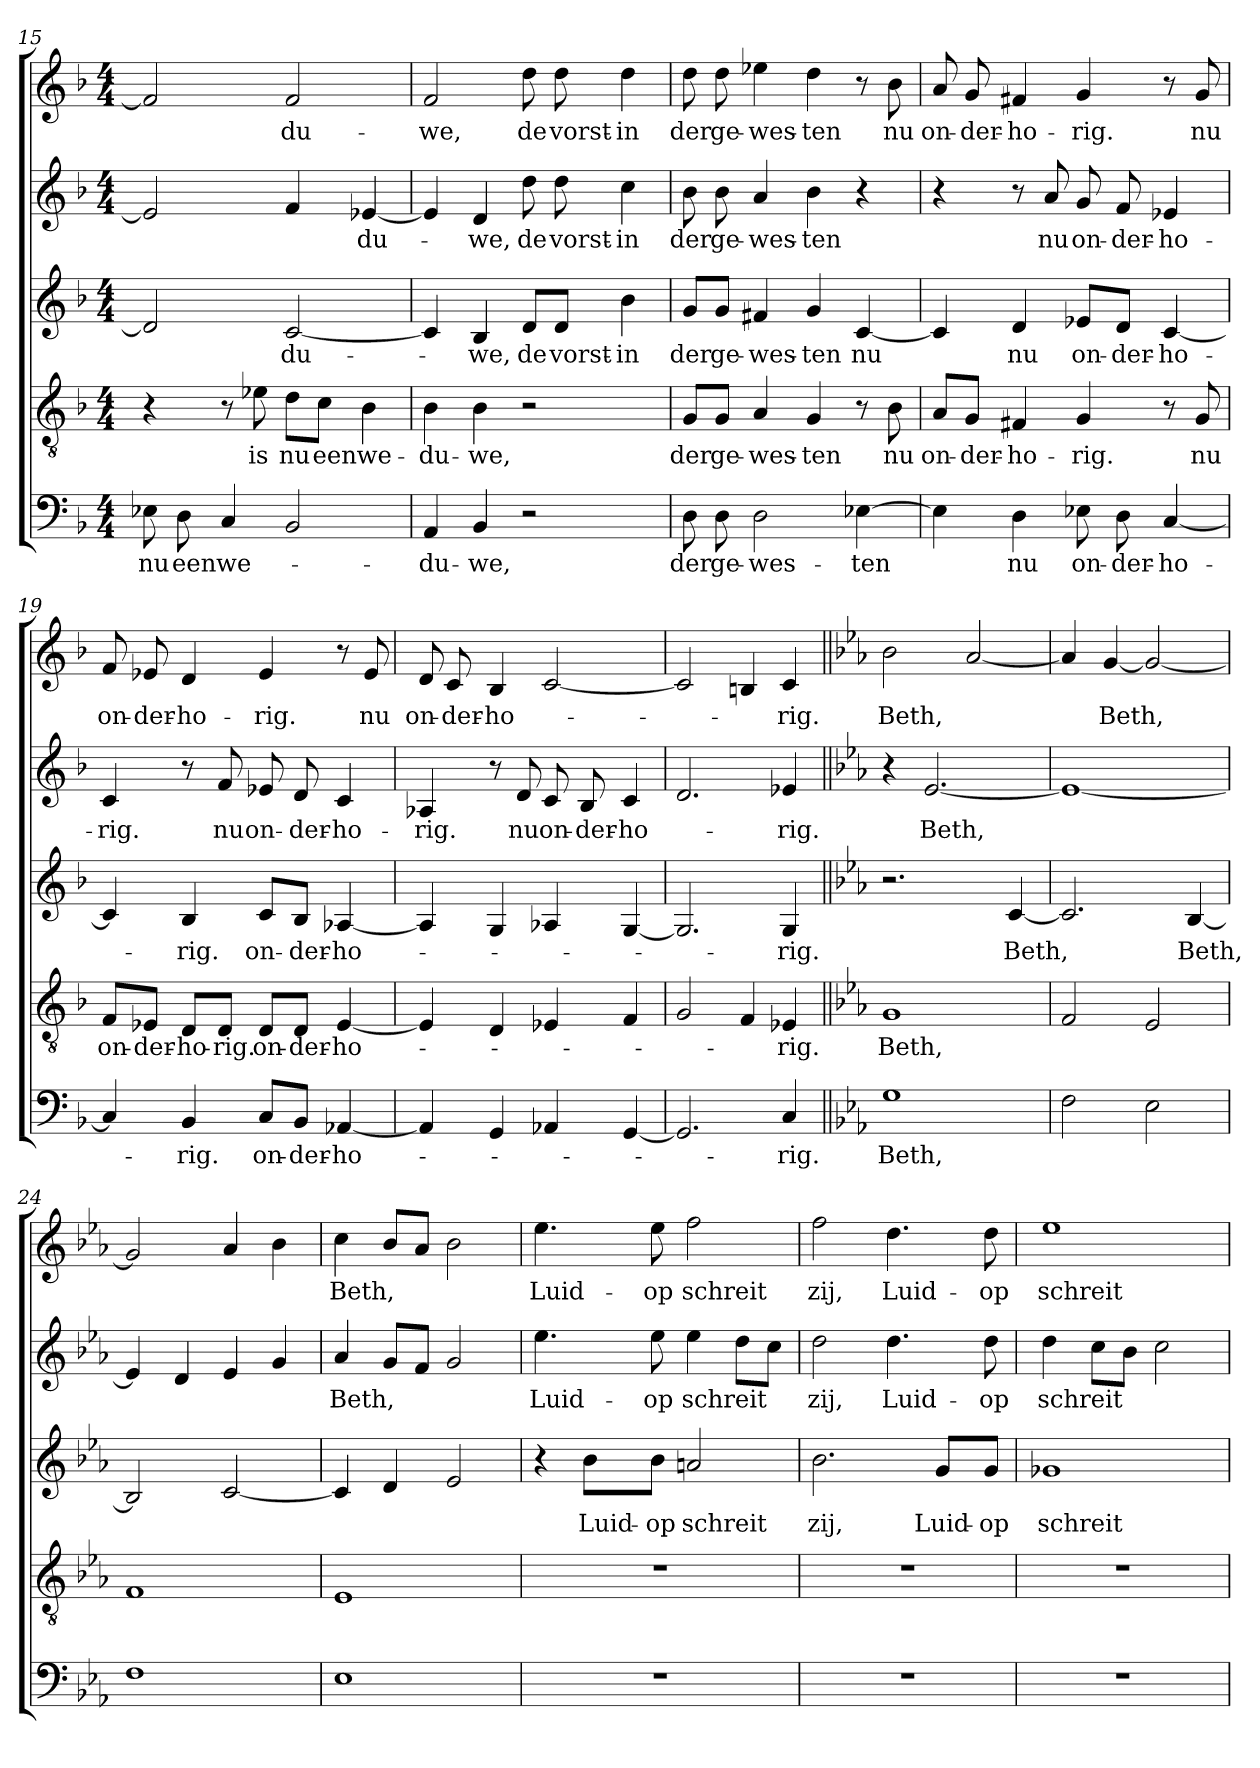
**kern	**text	**kern	**text	**kern	**text	**kern	**text	**kern	**text
*part5	*part5	*part4	*part4	*part3	*part3	*part2	*part2	*part1	*part1
*staff5	*staff5	*staff4	*staff4	*staff3	*staff3	*staff2	*staff2	*staff1	*staff1
!!LO:PB:g=z
*clefF4	*	*clefGv2	*	*clefG2	*	*clefG2	*	*clefG2	*
*k[b-]	*	*k[b-]	*	*k[b-]	*	*k[b-]	*	*k[b-]	*
*F:	*	*F:	*	*F:	*	*F:	*	*F:	*
*M4/4	*	*M4/4	*	*M4/4	*	*M4/4	*	*M4/4	*
=15	=15	=15	=15	=15	=15	=15	=15	=15	=15
8E-X\	nu	4r	.	2d/]	.	2e-/]	.	2f/]	.
8D\	een	.	.	.	.	.	.	.	.
4C/	we-	8r	.	.	.	.	.	.	.
.	.	8e-X\	is	.	.	.	.	.	.
2BB-/	.	8d\L	nu	[2c/	-du-	4f/	.	2f/	-du-
.	.	8c\J	een	.	.	.	.	.	.
.	.	4B-\	we-	.	.	[4e-X/	-du-	.	.
=16	=16	=16	=16	=16	=16	=16	=16	=16	=16
4AA/	-du-	4B-\	-du-	4c/]	.	4e-/]	.	2f/	-we,
4BB-/	-we,	4B-\	-we,	4B-/	-we,	4d/	-we,	.	.
2r	.	2r	.	8d/L	de	8dd\	de	8dd\	de
.	.	.	.	8d/J	vorst-	8dd\	vorst-	8dd\	vorst-
.	.	.	.	4b-\	-in	4cc\	-in	4dd\	-in
=17	=17	=17	=17	=17	=17	=17	=17	=17	=17
8D\	der	8G/L	der	8g/L	der	8b-\	der	8dd\	der
8D\	ge-	8G/J	ge-	8g/J	ge-	8b-\	ge-	8dd\	ge-
2D\	-wes-	4A/	-wes-	4f#X/	-wes-	4a/	-wes-	4ee-X\	-wes-
.	.	4G/	-ten	4g/	-ten	4b-\	-ten	4dd\	-ten
[4E-X\	-ten	8r	.	[4c/	nu	4r	.	8r	.
.	.	8B-\	nu	.	.	.	.	8b-\	nu
=18	=18	=18	=18	=18	=18	=18	=18	=18	=18
4E-\]	.	8A/L	on-	4c/]	.	4r	.	8a/	on-
.	.	8G/J	-der-	.	.	.	.	8g/	-der-
4D\	nu	4F#X/	-ho-	4d/	nu	8r	.	4f#X/	-ho-
.	.	.	.	.	.	8a/	nu	.	.
8E-X\	on-	4G/	-rig.	8e-X/L	on-	8g/	on-	4g/	-rig.
8D\	-der-	.	.	8d/J	-der-	8f/	-der-	.	.
[4C/	-ho-	8r	.	[4c/	-ho-	4e-X/	-ho-	8r	.
.	.	8G/	nu	.	.	.	.	8g/	nu
!!LO:LB:g=z
=19	=19	=19	=19	=19	=19	=19	=19	=19	=19
4C/]	.	8F/L	on-	4c/]	.	4c/	-rig.	8f/	on-
.	.	8E-X/J	-der-	.	.	.	.	8e-X/	-der-
4BB-/	-rig.	8D/L	-ho-	4B-/	-rig.	8r	.	4d/	-ho-
.	.	8D/J	-rig.	.	.	8f/	nu	.	.
8C/L	on-	8D/L	on-	8c/L	on-	8e-X/	on-	4e-/	-rig.
8BB-/J	-der-	8D/J	-der-	8B-/J	-der-	8d/	-der-	.	.
[4AA-X/	-ho-	[4E-/	-ho-	[4A-X/	-ho-	4c/	-ho-	8r	.
.	.	.	.	.	.	.	.	8e-/	nu
=20	=20	=20	=20	=20	=20	=20	=20	=20	=20
4AA-/]	.	4E-/]	.	4A-/]	.	4A-X/	-rig.	8d/	on-
.	.	.	.	.	.	.	.	8c/	-der-
4GG/	.	4D/	.	4G/	.	8r	.	4B-/	-ho-
.	.	.	.	.	.	8d/	nu	.	.
4AA-X/	.	4E-X/	.	4A-X/	.	8c/	on-	[2c/	.
.	.	.	.	.	.	8B-/	-der-	.	.
[4GG/	.	4F/	.	[4G/	.	4c/	-ho-	.	.
=21	=21	=21	=21	=21	=21	=21	=21	=21	=21
2.GG/]	.	2G/	.	2.G/]	.	2.d/	.	2c/]	.
.	.	4F/	.	.	.	.	.	4Bn/	.
4C/	-rig.	4E-X/	-rig.	4G/	-rig.	4e-X/	-rig.	4c/	-rig.
=22||	=22||	=22||	=22||	=22||	=22||	=22||	=22||	=22||	=22||
*k[b-e-a-]	*	*k[b-e-a-]	*	*k[b-e-a-]	*	*k[b-e-a-]	*	*k[b-e-a-]	*
*E-:	*	*E-:	*	*E-:	*	*E-:	*	*E-:	*
1G	Beth,	1G	Beth,	2.r	.	4r	.	2b-\	Beth,
.	.	.	.	.	.	[2.e-/	Beth,	.	.
.	.	.	.	.	.	.	.	[2a-/	.
.	.	.	.	[4c/	Beth,	.	.	.	.
!!LO:LB:g=z
=23	=23	=23	=23	=23	=23	=23	=23	=23	=23
2F\	.	2F/	.	2.c/]	.	1e-_	.	4a-/]	.
.	.	.	.	.	.	.	.	[4g/	Beth,
2E-\	.	2E-/	.	.	.	.	.	2g/_	.
.	.	.	.	[4B-/	Beth,	.	.	.	.
=24	=24	=24	=24	=24	=24	=24	=24	=24	=24
1F	.	1F	.	2B-/]	.	4e-/]	.	2g/]	.
.	.	.	.	.	.	4d/	.	.	.
.	.	.	.	[2c/	.	4e-/	.	4a-/	.
.	.	.	.	.	.	4g/	.	4b-\	.
=25	=25	=25	=25	=25	=25	=25	=25	=25	=25
1E-	.	1E-	.	4c/]	.	4a-/	Beth,	4cc\	Beth,
.	.	.	.	4d/	.	8g/L	.	8b-/L	.
.	.	.	.	.	.	8f/J	.	8a-/J	.
.	.	.	.	2e-/	.	2g/	.	2b-\	.
=26	=26	=26	=26	=26	=26	=26	=26	=26	=26
1r	.	1r	.	4r	.	4.ee-\	Luid-	4.ee-\	Luid-
.	.	.	.	8b-\L	Luid-	.	.	.	.
.	.	.	.	8b-\J	-op	8ee-\	-op	8ee-\	-op
.	.	.	.	2an/	schreit	4ee-\	schreit	2ff\	schreit
.	.	.	.	.	.	8dd\L	.	.	.
.	.	.	.	.	.	8cc\J	.	.	.
=27	=27	=27	=27	=27	=27	=27	=27	=27	=27
1r	.	1r	.	2.b-\	zij,	2dd\	zij,	2ff\	zij,
.	.	.	.	.	.	4.dd\	Luid-	4.dd\	Luid-
.	.	.	.	8g/L	Luid-	.	.	.	.
.	.	.	.	8g/J	-op	8dd\	-op	8dd\	-op
!!LO:PB:g=z
=28	=28	=28	=28	=28	=28	=28	=28	=28	=28
1r	.	1r	.	1g-X	schreit	4dd\	schreit	1ee-	schreit
.	.	.	.	.	.	8cc\L	.	.	.
.	.	.	.	.	.	8b-\J	.	.	.
.	.	.	.	.	.	2cc\	.	.	.
=	=	=	=	=	=	=	=	=	=
*-	*-	*-	*-	*-	*-	*-	*-	*-	*-
